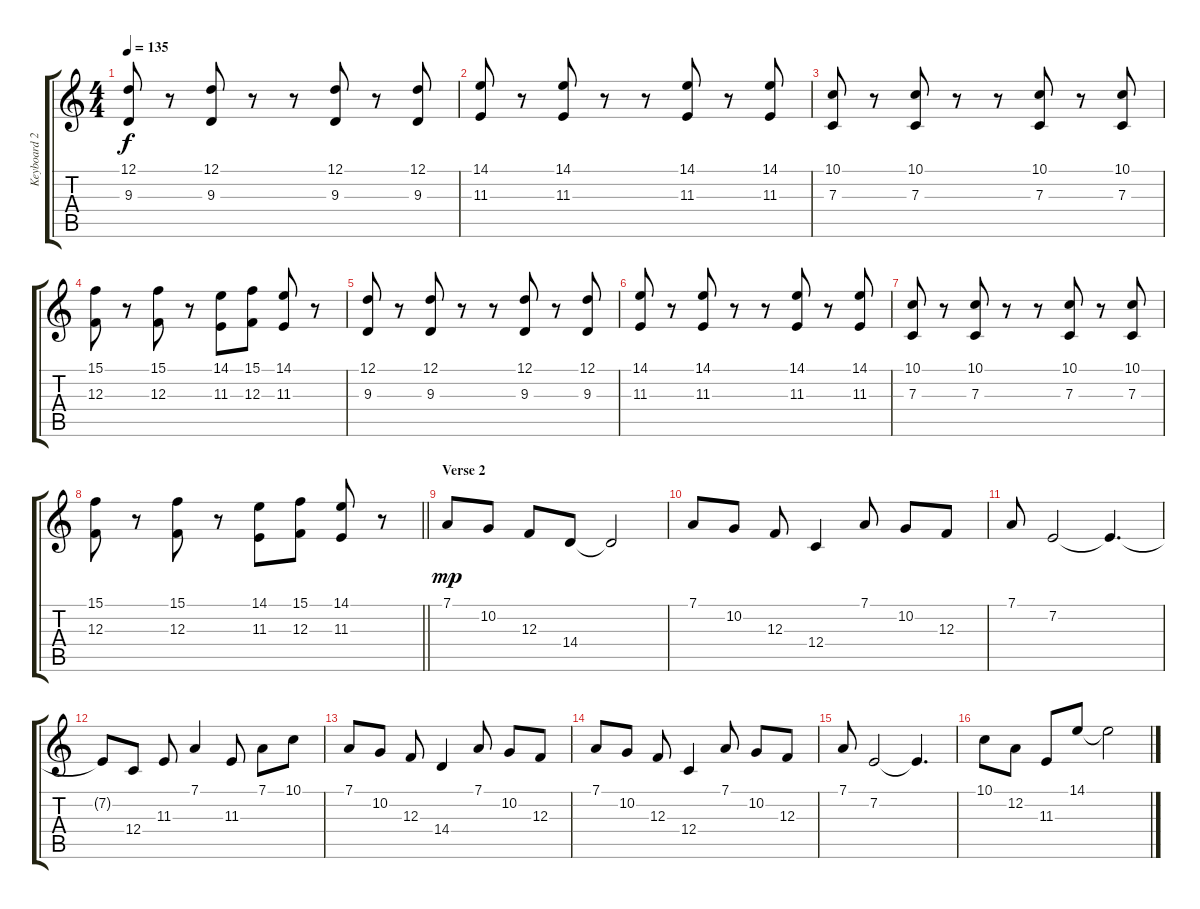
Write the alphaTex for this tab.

\track ("Keyboard 2" "Keyboard 2") {instrument pad4choir}
\staff {score tabs}
\tuning (D4 A3 F3 C3 G2 C2) {hide}
\ts (4 4)
\tempo 135
\clef g2
\ks c
(12.1 9.3).8{dy f instrument pad4choir} r.8 (12.1 9.3).8 r.8 r.8 (12.1 9.3).8 r.8 (12.1 9.3).8 |
(14.1 11.3).8 r.8 (14.1 11.3).8 r.8 r.8 (14.1 11.3).8 r.8 (14.1 11.3).8 |
(10.1 7.3).8 r.8 (10.1 7.3).8 r.8 r.8 (10.1 7.3).8 r.8 (10.1 7.3).8 |
(15.1 12.3).8 r.8 (15.1 12.3).8 r.8 (14.1 11.3).8 (15.1 12.3).8 (14.1 11.3).8 r.8 |
(12.1 9.3).8 r.8 (12.1 9.3).8 r.8 r.8 (12.1 9.3).8 r.8 (12.1 9.3).8 |
(14.1 11.3).8 r.8 (14.1 11.3).8 r.8 r.8 (14.1 11.3).8 r.8 (14.1 11.3).8 |
(10.1 7.3).8 r.8 (10.1 7.3).8 r.8 r.8 (10.1 7.3).8 r.8 (10.1 7.3).8 |
\barLineRight lightlight
(15.1 12.3).8 r.8 (15.1 12.3).8 r.8 (14.1 11.3).8 (15.1 12.3).8 (14.1 11.3).8 r.8 |
\section ("" "Verse 2")
7.1.8{dy mp} 10.2.8 12.3.8 14.4.8 14.4{t}.2 |
7.1.8 10.2.8 12.3.8 12.4.4 7.1.8 10.2.8 12.3.8 |
7.1.8 7.2.2 7.2{t}.4{d} |
7.2{t}.8 12.4.8 11.3.8 7.1.4 11.3.8 7.1.8 10.1.8 |
7.1.8 10.2.8 12.3.8 14.4.4 7.1.8 10.2.8 12.3.8 |
7.1.8 10.2.8 12.3.8 12.4.4 7.1.8 10.2.8 12.3.8 |
7.1.8 7.2.2 7.2{t}.4{d} |
10.1.8 12.2.8 11.3.8 14.1.8 14.1{t}.2
